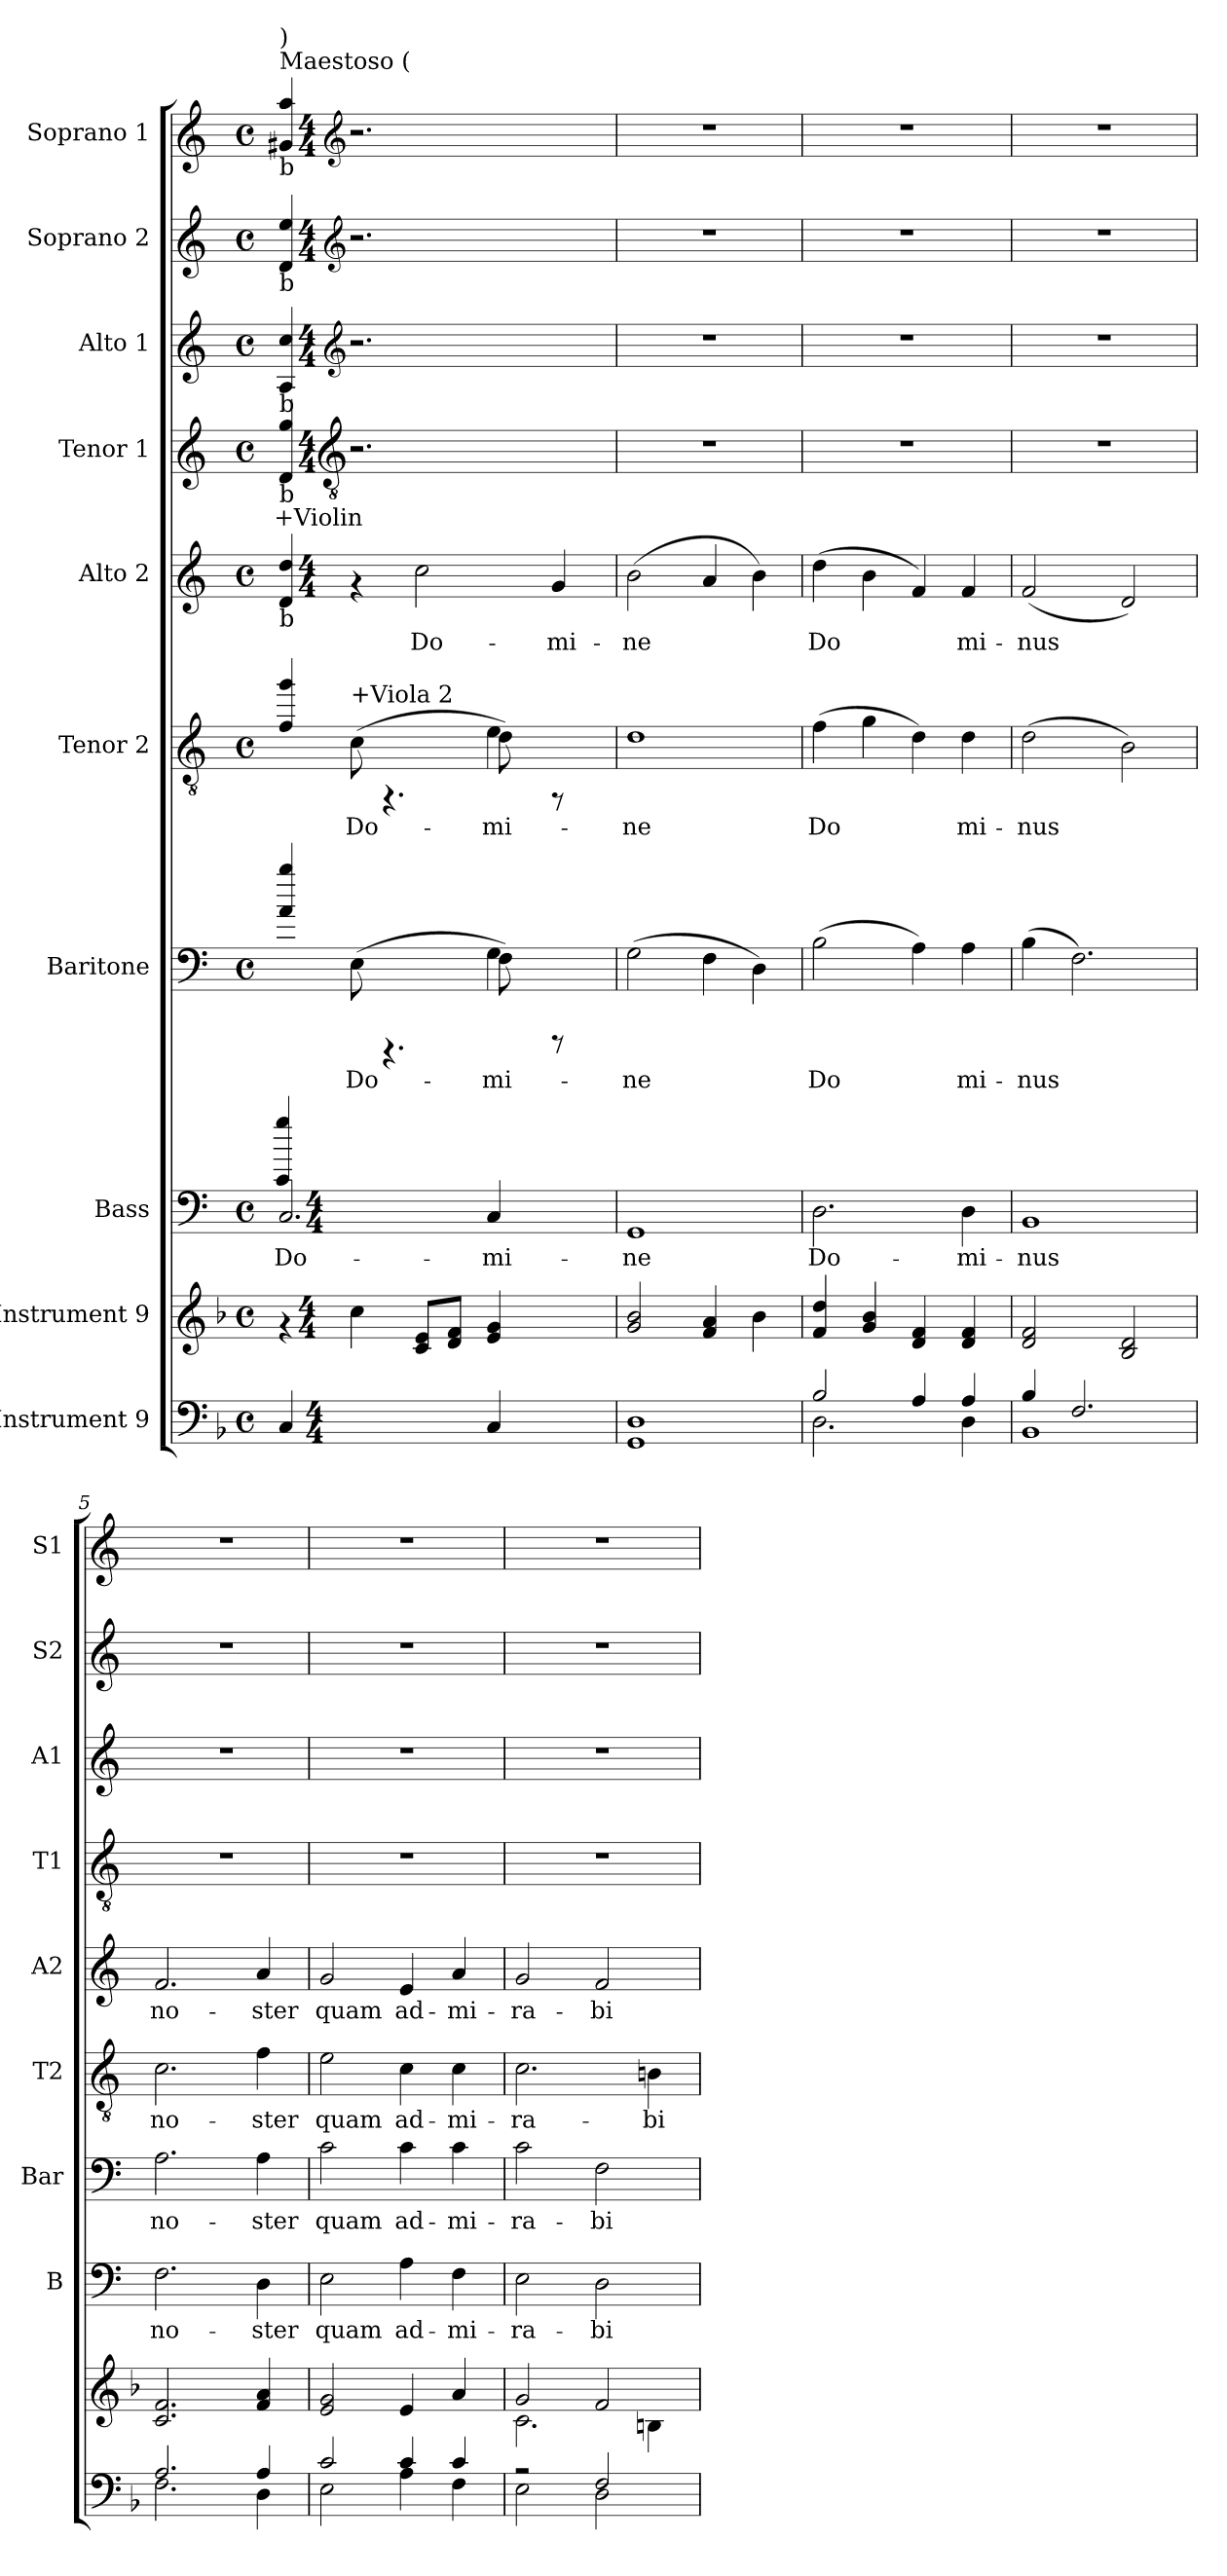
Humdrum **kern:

**kern	**kern	**kern	**text	**kern	**text	**kern	**text	**kern	**text	**kern	**text	**kern	**text	**kern	**text	**kern	**text
*part10	*part9	*part8	*part8	*part7	*part7	*part6	*part6	*part5	*part5	*part4	*part4	*part3	*part3	*part2	*part2	*part1	*part1
*staff10	*staff9	*staff8	*staff8	*staff7	*staff7	*staff6	*staff6	*staff5	*staff5	*staff4	*staff4	*staff3	*staff3	*staff2	*staff2	*staff1	*staff1
*I"Instrument 9	*I"Instrument 9	*I"Bass	*	*I"Baritone	*	*I"Tenor 2	*	*I"Alto 2	*	*I"Tenor 1	*	*I"Alto 1	*	*I"Soprano 2	*	*I"Soprano 1	*
*	*	*I'B	*	*I'Bar	*	*I'T2	*	*I'A2	*	*I'T1	*	*I'A1	*	*I'S2	*	*I'S1	*
!!LO:PB:g=z
*stria5	*stria5	*stria5	*	*stria5	*	*stria5	*	*stria5	*	*stria5	*	*stria5	*	*stria5	*	*stria5	*
*clefF4	*clefG2	*clefF4	*	*clefF4	*	*clefGv2	*	*clefG2	*	*	*	*	*	*	*	*	*
*	*	*ITrd-3c-5	*	*ITrd-3c-5	*	*ITrd-3c-5	*	*ITrd-3c-5	*	*ITrd-3c-5	*	*ITrd-3c-5	*	*ITrd-3c-5	*	*ITrd-3c-5	*
*k[b-]	*k[b-]	*k[b-]	*	*k[b-]	*	*k[b-]	*	*k[b-]	*	*k[b-]	*	*k[b-]	*	*k[b-]	*	*k[b-]	*
*F:	*F:	*F:	*	*F:	*	*F:	*	*F:	*	*F:	*	*F:	*	*F:	*	*F:	*
*M4/4	*M4/4	*M4/4	*	*M4/4	*	*M4/4	*	*M4/4	*	*M4/4	*	*M4/4	*	*M4/4	*	*M4/4	*
*met(c)	*met(c)	*met(c)	*	*met(c)	*	*met(c)	*	*met(c)	*	*met(c)	*	*met(c)	*	*met(c)	*	*met(c)	*
*MM72	*MM72	*MM72	*	*MM72	*	*MM72	*	*MM72	*	*MM72	*	*MM72	*	*MM72	*	*MM72	*
=1	=1	=1	=1	=1	=1	=1	=1	=1	=1	=1	=1	=1	=1	=1	=1	=1	=1
!	!	!	!	!	!	!	!	!	!	!	!	!	!	!	!	!LO:TX:a:t=Maestoso (	!
!	!	!	!	!	!	!	!	!	!	!	!	!	!	!	!	!LO:TX:a:t=)	!
!	!	!	!	!	!	!	!	!	!	!	!	!	!	!	!	!LO:TX:b:t=b	!
!	!	!	!	!	!	!	!	!	!	!	!	!	!	!LO:TX:b:t=b	!	!	!
!	!	!	!	!	!	!	!	!	!	!	!	!LO:TX:b:t=b	!	!	!	!	!
!	!	!	!	!	!	!	!	!	!	!LO:TX:b:t=b	!	!	!	!	!	!	!
!	!	!	!	!	!	!	!	!LO:TX:b:t=b	!	!	!	!	!	!	!	!	!
!	!	!	!	!	!	!LO:TX:b:t=b	!	!	!	!	!	!	!	!	!	!	!
!	!	!	!	!LO:TX:b:t=b	!	!	!	!	!	!	!	!	!	!	!	!	!
!	!	!LO:TX:a:t=+Cello 2	!	!	!	!	!	!	!	!	!	!	!	!	!	!	!
!	!	!LO:TX:b:t=b	!	!	!	!	!	!	!	!	!	!	!	!	!	!	!
!LO:N:vis=4	!	!LO:N:vis=4	!LO:LY:b:cj	!	!LO:LY:b	!	!LO:LY:b	!	!	!	!LO:LY:b	!	!LO:LY:b	!	!LO:LY:b:cj	!	!LO:LY:b
*	*	*^	*	*^	*	*^	*	*	*	*	*	*	*	*	*	*	*
2.C/	4rf	2.F/	4ccc/ 4f/	Do-	4eee/ 4dd/	2.ryy	.	4ccc/ 4b-/	2.ryy	.	4gg/ 4g/	.	4ccc/ 4g/	+Violin	4ff/ 4d/	.	4aa/ 4g/	.	4ddd/ 4cc#X/	.
*	*	*	*	*	*	*	*	*	*	*	*	*	*clefGv2	*	*clefG2	*	*clefG2	*	*clefG2	*
*M4/4	*M4/4	*M4/4	*	*	*	*	*	*	*	*	*M4/4	*	*M4/4	*	*M4/4	*	*M4/4	*	*M4/4	*
*met(c)	*met(c)	*met(c)	*	*	*	*	*	*	*	*	*met(c)	*	*met(c)	*	*met(c)	*	*met(c)	*	*met(c)	*
!	!	!	!	!	!	!	!	!LO:TX:a:t=+Viola 2	!	!	!	!	!	!	!	!	!	!	!	!
!	!	!	!	!	!	!	!LO:LY:b	!	!	!LO:LY:b	!	!	!	!	!	!	!	!	!	!
.	4cc\	.	4ryy	.	(>8A\L	.	Do-	(>8f\L	.	Do-	4rf	.	2.r	.	2.r	.	2.r	.	2.r	.
.	.	.	.	.	4.rCCC	.	.	4.rFF	.	.	.	.	.	.	.	.	.	.	.	.
!	!	!	!	!	!	!	!	!	!	!	!	!LO:LY:b:cj	!	!	!	!	!	!	!	!
.	8c/ 8e/L	.	2.ryy	.	.	.	.	.	.	.	2ff\	Do-	.	.	.	.	.	.	.	.
.	8f/ 8d/J	.	.	.	.	.	.	.	.	.	.	.	.	.	.	.	.	.	.	.
!	!	!	!	!LO:LY:b:cj	!	!	!LO:LY:b	!	!	!LO:LY:b	!	!	!	!	!	!	!	!	!	!
4C/	4g/ 4e/	4F/	.	-mi-	4c>\	8B-\)	-mi-	4a\	8g\)	-mi-	.	.	.	.	.	.	.	.	.	.
.	.	.	.	.	.	8ryy	.	.	8ryy	.	.	.	.	.	.	.	.	.	.	.
!	!	!	!	!	!	!	!	!	!	!	!	!LO:LY:b:cj	!	!	!	!	!	!	!	!
4ryy	4ryy	4ryy	.	.	8rCCC	4ryy	.	8rFF	4ryy	.	4cc>/	-mi-	4ryy	.	4ryy	.	4ryy	.	4ryy	.
.	.	.	.	.	8ryy	.	.	8ryy	.	.	.	.	.	.	.	.	.	.	.	.
*	*	*v	*v	*	*	*	*	*v	*v	*	*	*	*	*	*	*	*	*	*	*
*	*	*	*	*v	*v	*	*	*	*	*	*	*	*	*	*	*	*	*
=2	=2	=2	=2	=2	=2	=2	=2	=2	=2	=2	=2	=2	=2	=2	=2	=2	=2
!	!	!	!LO:LY:b:cj	!	!LO:LY:b	!	!LO:LY:b	!	!LO:LY:b:cj	!	!	!	!	!	!	!	!
1D 1GG	2g/ 2b-/	1C	-ne	(>2c\	-ne	1g	-ne	(>2ee\	-ne	1r	.	1r	.	1r	.	1r	.
!	!	!	!	!	!LO:LY:b	!	!	!	!LO:LY:b:cj	!	!	!	!	!	!	!	!
.	4f/ 4a/	.	.	4B-\	.	.	.	4dd/	.	.	.	.	.	.	.	.	.
!	!	!	!	!	!LO:LY:b	!	!	!	!LO:LY:b:cj	!	!	!	!	!	!	!	!
.	4b-\	.	.	4G\)	.	.	.	4ee\)	.	.	.	.	.	.	.	.	.
=3	=3	=3	=3	=3	=3	=3	=3	=3	=3	=3	=3	=3	=3	=3	=3	=3	=3
*^	*	*	*	*	*	*	*	*	*	*	*	*	*	*	*	*	*
!	!	!	!	!LO:LY:b:cj	!	!LO:LY:b	!	!LO:LY:b	!	!LO:LY:b:cj	!	!	!	!	!	!	!	!
2B-/	2.D\	4f/ 4dd/	2.G\	Do-	(>2e\	Do-	(>4b-\	Do-	(>4gg\	Do-	1r	.	1r	.	1r	.	1r	.
!	!	!	!	!	!	!	!	!LO:LY:b	!	!LO:LY:b:cj	!	!	!	!	!	!	!	!
.	.	4g/ 4b-/	.	.	.	.	4cc\	--	4ee\	--	.	.	.	.	.	.	.	.
!	!	!	!	!	!	!LO:LY:b	!	!LO:LY:b	!	!LO:LY:b:cj	!	!	!	!	!	!	!	!
4A/	.	4d/ 4f/	.	.	4d\)	--	4g\)	--	4b-/)	--	.	.	.	.	.	.	.	.
!	!	!	!	!LO:LY:b:cj	!	!LO:LY:b	!	!LO:LY:b	!	!LO:LY:b:cj	!	!	!	!	!	!	!	!
4A/	4D\	4f/ 4d/	4G\	-mi-	4d\	-mi-	4g\	-mi-	4b-/	-mi-	.	.	.	.	.	.	.	.
=4	=4	=4	=4	=4	=4	=4	=4	=4	=4	=4	=4	=4	=4	=4	=4	=4	=4	=4
!	!	!	!	!LO:LY:b:cj	!	!LO:LY:b	!	!LO:LY:b	!	!LO:LY:b:cj	!	!	!	!	!	!	!	!
4B-/	1BB-	2d/ 2f/	1E	-nus	(>4e\	-nus	(>2g\	-nus	(<2b-/	-nus	1r	.	1r	.	1r	.	1r	.
!	!	!	!	!	!	!LO:LY:b	!	!	!	!	!	!	!	!	!	!	!	!
2.F/	.	.	.	.	2.B-\)	.	.	.	.	.	.	.	.	.	.	.	.	.
!	!	!	!	!	!	!	!	!LO:LY:b	!	!LO:LY:b:cj	!	!	!	!	!	!	!	!
.	.	2B-/ 2d/	.	.	.	.	2e\)	.	2g/)	.	.	.	.	.	.	.	.	.
=5	=5	=5	=5	=5	=5	=5	=5	=5	=5	=5	=5	=5	=5	=5	=5	=5	=5	=5
!	!	!	!	!LO:LY:b:cj	!	!LO:LY:b	!	!LO:LY:b	!	!LO:LY:b:cj	!	!	!	!	!	!	!	!
2.A/	2.F\	2.c/ 2.f/	2.B-\	no-	2.d\	no-	2.f\	no-	2.b-/	no-	1r	.	1r	.	1r	.	1r	.
!	!	!	!	!LO:LY:b:cj	!	!LO:LY:b	!	!LO:LY:b	!	!LO:LY:b:cj	!	!	!	!	!	!	!	!
4A/	4D\	4a/ 4f/	4G\	-ster	4d\	-ster	4b-\	-ster	4dd/	-ster	.	.	.	.	.	.	.	.
=6	=6	=6	=6	=6	=6	=6	=6	=6	=6	=6	=6	=6	=6	=6	=6	=6	=6	=6
!	!	!	!	!LO:LY:b:cj	!	!LO:LY:b	!	!LO:LY:b	!	!LO:LY:b:cj	!	!	!	!	!	!	!	!
2c/	2E\	2g/ 2e/	2A\	quam	2f\	quam	2a\	quam	2cc/	quam	1r	.	1r	.	1r	.	1r	.
!	!	!	!	!LO:LY:b:cj	!	!LO:LY:b	!	!LO:LY:b	!	!LO:LY:b:cj	!	!	!	!	!	!	!	!
4c/	4A\	4e/	4d\	ad-	4f\	ad-	4f\	ad-	4a/	ad-	.	.	.	.	.	.	.	.
!	!	!	!	!LO:LY:b:cj	!	!LO:LY:b	!	!LO:LY:b	!	!LO:LY:b:cj	!	!	!	!	!	!	!	!
4c/	4F\	4a/	4B-\	-mi-	4f\	-mi-	4f\	-mi-	4dd/	-mi-	.	.	.	.	.	.	.	.
=7	=7	=7	=7	=7	=7	=7	=7	=7	=7	=7	=7	=7	=7	=7	=7	=7	=7	=7
*	*	*^	*	*	*	*	*	*	*	*	*	*	*	*	*	*	*	*
!	!	!	!	!	!LO:LY:b:cj	!	!LO:LY:b	!	!LO:LY:b	!	!LO:LY:b:cj	!	!	!	!	!	!	!	!
2r	2E\	2g/	2.c\	2A\	-ra-	2f\	-ra-	2.f\	-ra-	2cc/	-ra-	1r	.	1r	.	1r	.	1r	.
!	!	!	!	!	!LO:LY:b:cj	!	!LO:LY:b	!	!	!	!LO:LY:b:cj	!	!	!	!	!	!	!	!
2F/	2D\	2f/	.	2G\	-bi-	2B-\	-bi-	.	.	2b-/	-bi-	.	.	.	.	.	.	.	.
!	!	!	!	!	!	!	!	!	!LO:LY:b	!	!	!	!	!	!	!	!	!	!
.	.	.	4Bn\	.	.	.	.	4en\	-bi-	.	.	.	.	.	.	.	.	.	.
*v	*v	*	*	*	*	*	*	*	*	*	*	*	*	*	*	*	*	*	*
*	*v	*v	*	*	*	*	*	*	*	*	*	*	*	*	*	*	*	*
=	=	=	=	=	=	=	=	=	=	=	=	=	=	=	=	=	=
*-	*-	*-	*-	*-	*-	*-	*-	*-	*-	*-	*-	*-	*-	*-	*-	*-	*-
